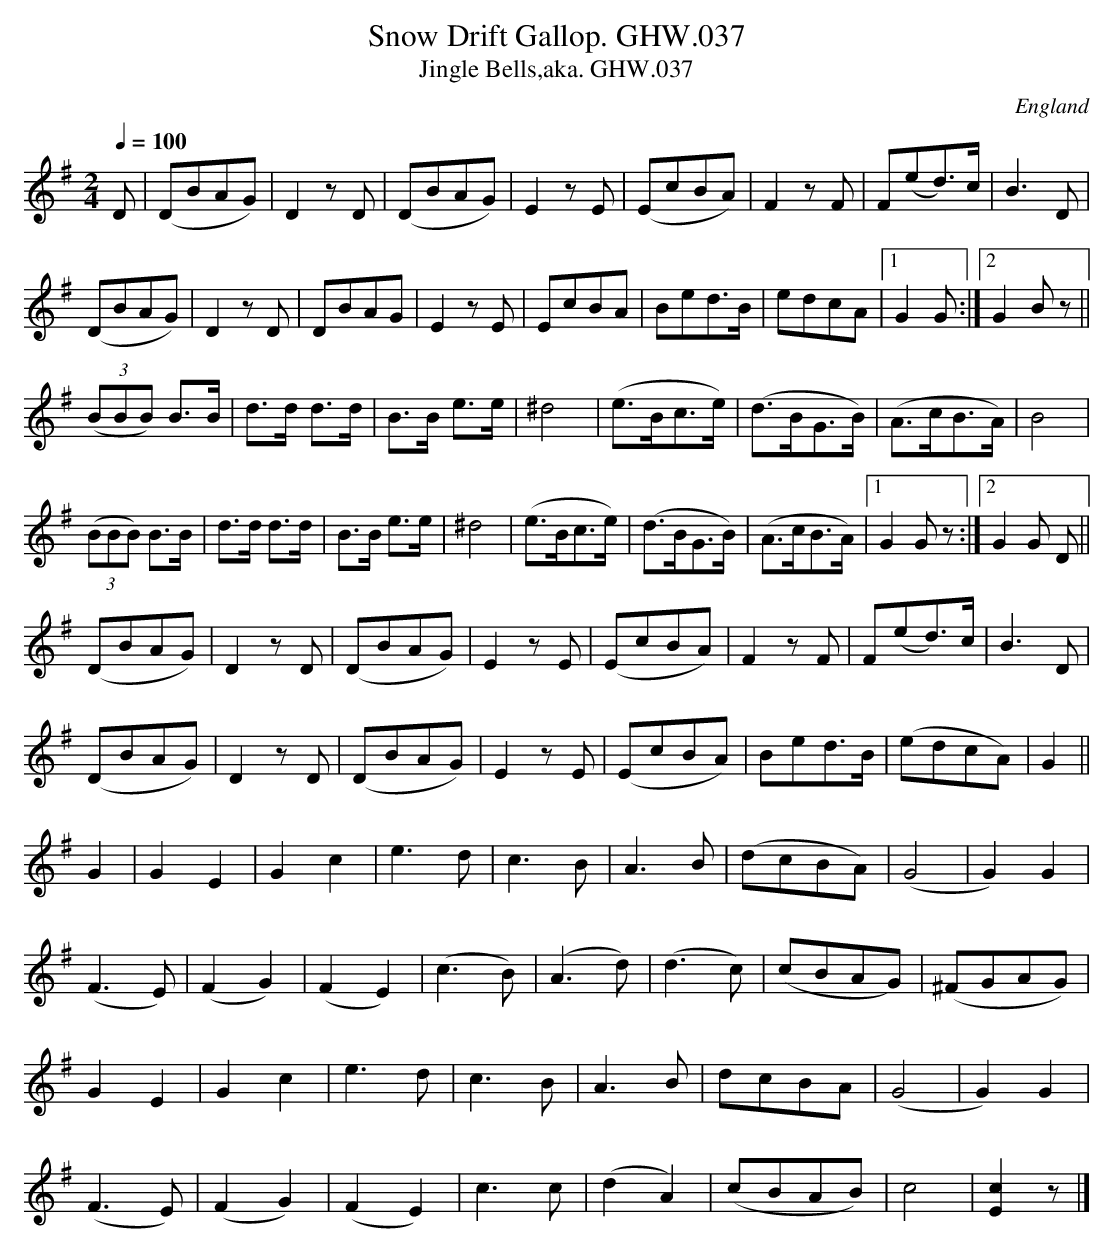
X:1
T:Snow Drift Gallop. GHW.037
T:Jingle Bells,aka. GHW.037
L:1/8
M:2/4
O:England
Q:1/4=100
K:G
D|(DBAG)|D2 z D|(DBAG)|E2 z E|(EcBA)|F2 z F|F(ed)>c|B3 D|!
(DBAG)|D2 z D|DBAG|E2 z E|EcBA|Bed>B|edcA|1 G2 G:|2 G2B z||!
(3(BBB) B>B|d>d d>d|B>B e>e|^d4|(e>Bc>e)|(d>BG>B)|(A>cB>A)| B4|!
(3(BBB) B>B|d>d d>d|B>B e>e|^d4|(e>Bc>e)|\
(d>BG>B)|(A>cB>A)|1 G2 Gz:|2 G2G D||!
(DBAG)|D2 z D|(DBAG)|E2 z E|(EcBA)|F2 z F|F(ed)>c|B3 D|!
(DBAG)|D2 z D|(DBAG)|E2 z E|(EcBA)|Bed>B|(edcA)|G2||!
G2|G2E2|G2c2| e3 d|c3B|A3B|(dcBA)|(G4|G2) G2|!
(F3E)|(F2G2)|(F2E2)|(c3B)|(A3 d)|(d3c)|(cBAG)|(^FGAG)|!
G2E2|G2c2| e3 d|c3B|A3B|dcBA|(G4|G2) G2|!
(F3E)|(F2G2)|(F2E2)|c3 c|(d2A2)|(cBAB)|c4|[c2E2] z|]
